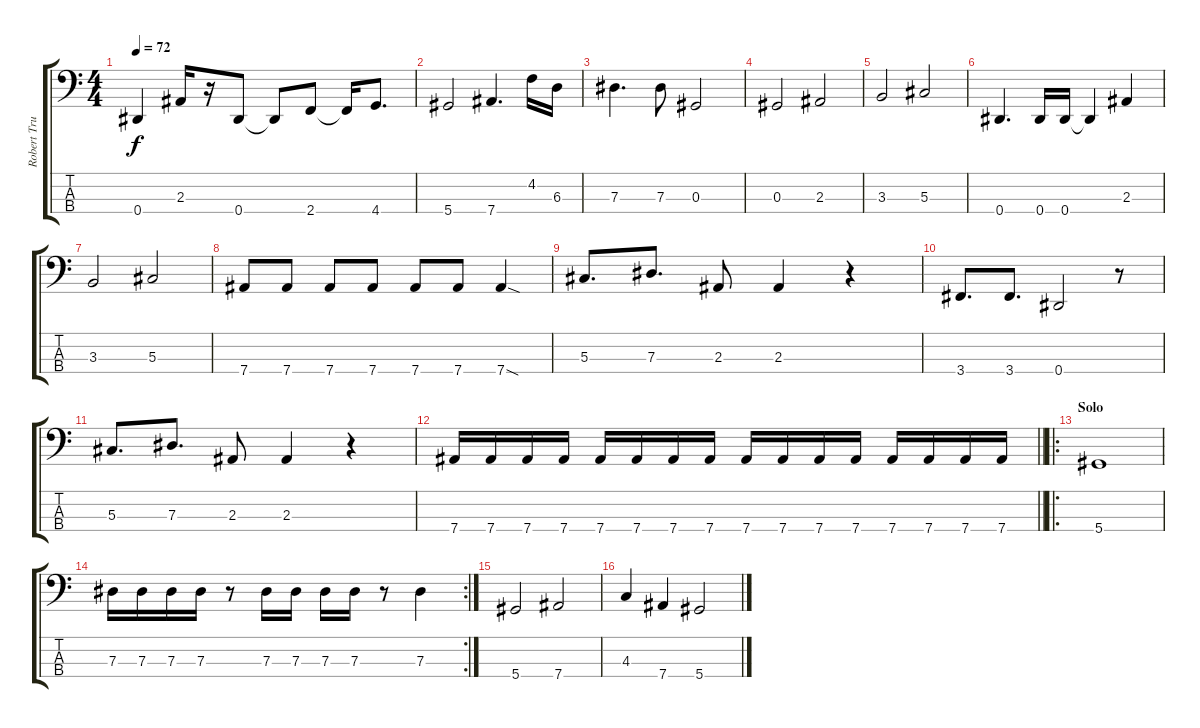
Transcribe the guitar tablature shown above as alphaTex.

\track ("Robert Trujillo" "Robert Tru") {instrument electricbassfinger}
\staff {score tabs}
\tuning (Gb2 Db2 Ab1 Eb1) {hide}
\ts (4 4)
\tempo 72
\clef f4
\ks c
0.4.4{dy f} 2.3.16 r.16 0.4.8 0.4{t}.8 2.4.8 2.4{t}.16 4.4.8{d} |
5.4.2 7.4.4{d} 4.2.16 6.3.16 |
7.3.4{d} 7.3.8 0.3.2 |
0.3.2 2.3.2 |
3.3.2 5.3.2 |
0.4.4{d} 0.4.16 0.4.16 0.4{t}.4 2.3.4 |
3.3.2 5.3.2 |
7.4.8 7.4.8 7.4.8 7.4.8 7.4.8 7.4.8 7.4{sod}.4 |
5.3.8{d} 7.3.8{d} 2.3.8 2.3.4 r.4 |
3.4.8{d} 3.4.8{d} 0.4.2 r.8 |
5.3.8{d} 7.3.8{d} 2.3.8 2.3.4 r.4 |
\barLineRight lightlight
7.4.16 7.4.16 7.4.16 7.4.16 7.4.16 7.4.16 7.4.16 7.4.16 7.4.16 7.4.16 7.4.16 7.4.16 7.4.16 7.4.16 7.4.16 7.4.16 |
\ro
\section ("" "Solo")
5.4.1 |
\rc 2
7.3.16 7.3.16 7.3.16 7.3.16 r.8 7.3.16 7.3.16 7.3.16 7.3.16 r.8 7.3.4 |
5.4.2 7.4.2 |
4.3.4 7.4.4 5.4.2
